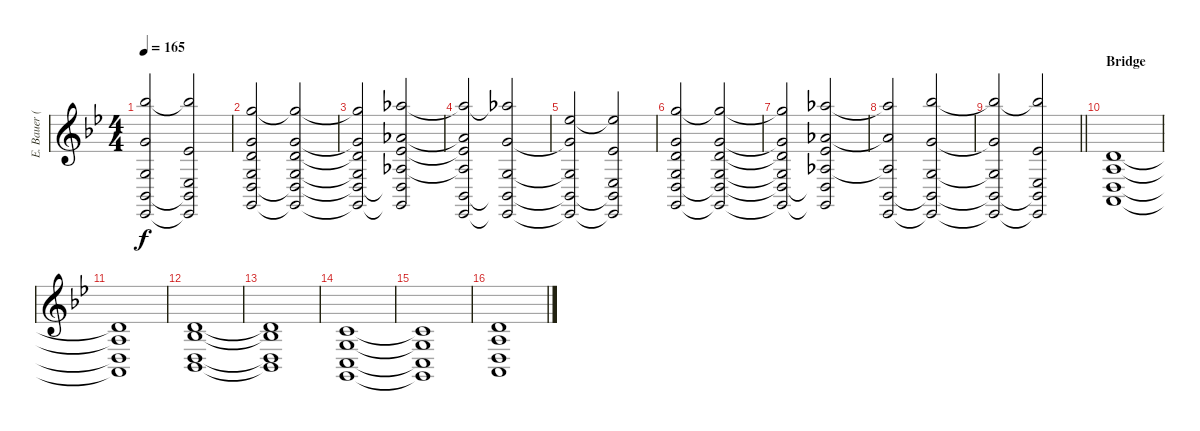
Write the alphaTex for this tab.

\track ("E. Bauer (Keyboard)" "E. Bauer (") {instrument choiraahs}
\staff {score}
\tuning (E4 B3 G3 D3 A2 E2 B1) {hide}
\ts (4 4)
\tempo 165
\clef g2
\ks gminor
(18.1{t} 8.2{t} 0.3{t} 6.6{t} 4.7{t}).2{dy f} (18.1{t} 4.2 1.4 6.6{t} 4.7{t}).2 |
(15.1 8.2 0.3 12.4 10.6 8.7).2 (15.1{t} 8.2 0.3 12.4 10.6{t} 8.7{t}).2 |
(15.1{t} 8.2{t} 0.3{t} 12.4{t} 10.6{t} 8.7{t}).2 (16.1 9.2 1.3 13.4 10.6{t} 8.7{t}).2 |
(16.1{t} 9.2{t} 1.3{t} 13.4{t} 6.6 4.7).2 (16.1{t} 8.2 0.3 6.6{t} 4.7{t}).2 |
(11.1 8.2{t} 0.3{t} 6.6{t} 4.7{t}).2 (11.1{t} 4.2 1.4 6.6{t} 4.7{t}).2 |
(15.1 8.2 0.3 12.4 10.6 8.7).2 (15.1{t} 8.2 0.3 12.4 10.6{t} 8.7{t}).2 |
(15.1{t} 8.2{t} 0.3{t} 12.4{t} 10.6{t} 8.7{t}).2 (16.1 9.2 1.3 13.4 10.6{t} 8.7{t}).2 |
(16.1{t} 9.2{t} 1.3{t} 6.6 4.7).2 (18.1 8.2 0.3 6.6{t} 4.7{t}).2 |
\barLineRight lightlight
(18.1{t} 8.2{t} 0.3{t} 6.6{t} 4.7{t}).2 (18.1{t} 4.2 1.4 6.6{t} 4.7{t}).2 |
\section ("" "Bridge")
(3.2 2.3 0.4 0.5).1 |
(3.2{t} 2.3{t} 0.4{t} 0.5{t}).1 |
(3.2 3.3 0.4 1.5).1 |
(3.2{t} 3.3{t} 0.4{t} 1.5{t}).1 |
(5.3 5.4 3.5 3.6).1 |
(5.3{t} 5.4{t} 3.5{t} 3.6{t}).1 |
(3.2 2.3 0.4 0.5).1
